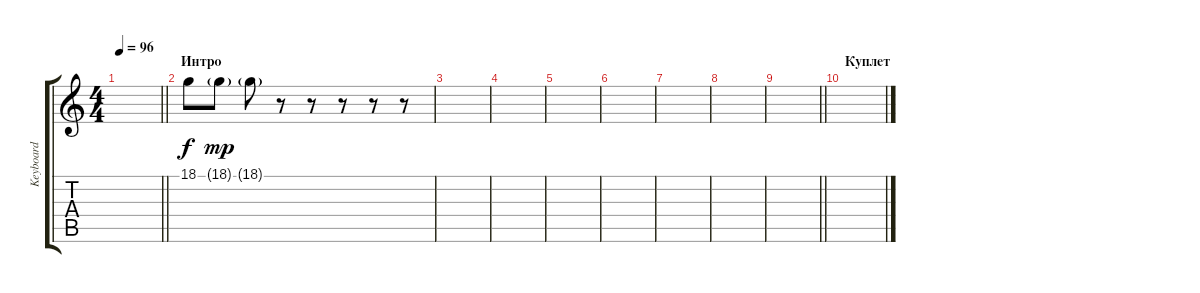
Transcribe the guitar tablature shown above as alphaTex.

\track ("Keyboard" "Keyboard") {instrument lead1square}
\staff {score tabs}
\tuning (Db4 Ab3 E3 B2 Gb2 B1) {hide}
\ts (4 4)
\tempo 96
\clef g2
\barLineRight lightlight
\ks c
|
\section ("" "Интро")
18.1.8 18.1{g}.8{dy mp} 18.1{g}.8 r.8 r.8 r.8 r.8 r.8 |
|
|
|
|
|
|
\barLineRight lightlight
|
\section ("" "Куплет")
